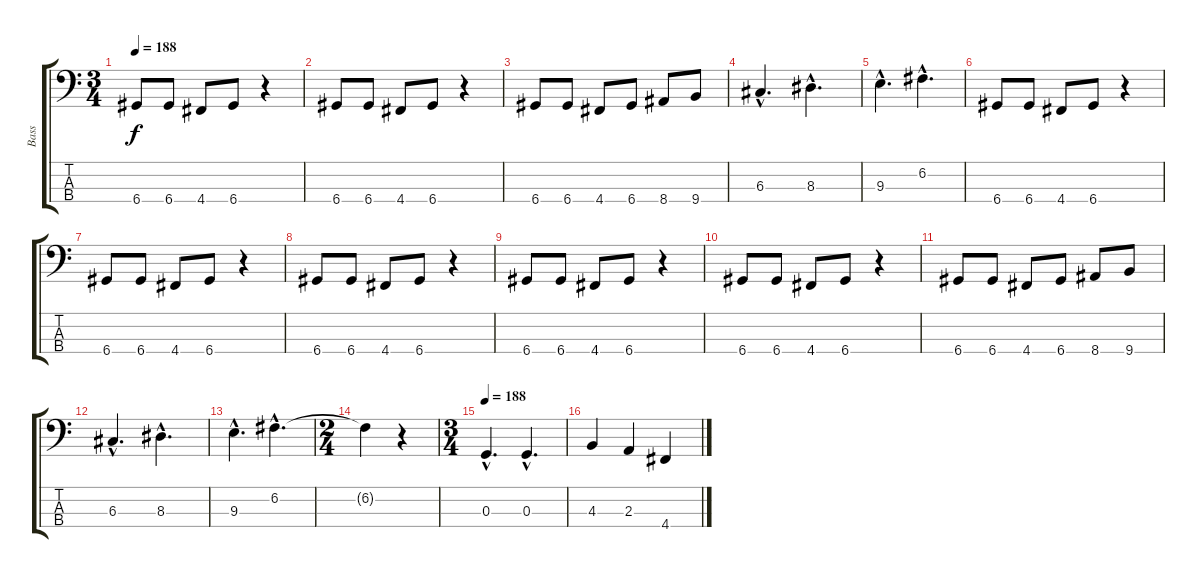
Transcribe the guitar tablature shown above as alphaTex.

\track ("Bass" "Bass") {instrument electricbassfinger}
\staff {score tabs}
\tuning (F2 C2 G1 D1) {hide}
\ts (3 4)
\tempo 188
\clef f4
\ks c
6.4.8{dy f} 6.4.8 4.4.8 6.4.8 r.4 |
6.4.8 6.4.8 4.4.8 6.4.8 r.4 |
6.4.8 6.4.8 4.4.8 6.4.8 8.4.8 9.4.8 |
6.3{hac}.4{d} 8.3{hac}.4{d} |
9.3{hac}.4{d} 6.2{hac}.4{d} |
6.4.8 6.4.8 4.4.8 6.4.8 r.4 |
6.4.8 6.4.8 4.4.8 6.4.8 r.4 |
6.4.8 6.4.8 4.4.8 6.4.8 r.4 |
6.4.8 6.4.8 4.4.8 6.4.8 r.4 |
6.4.8 6.4.8 4.4.8 6.4.8 r.4 |
6.4.8 6.4.8 4.4.8 6.4.8 8.4.8 9.4.8 |
6.3{hac}.4{d} 8.3{hac}.4{d} |
9.3{hac}.4{d} 6.2{hac}.4{d} |
\ts (2 4)
6.2{t}.4 r.4 |
\ts (3 4)
\tempo 188
0.3{hac}.4{d} 0.3{hac}.4{d} |
4.3.4 2.3.4 4.4.4
